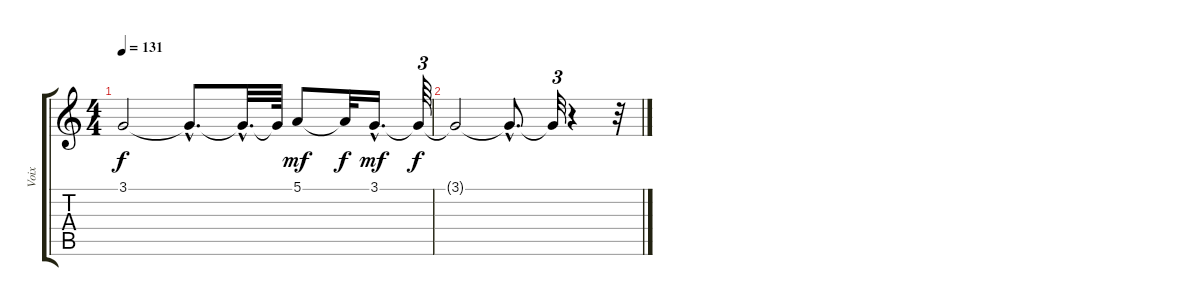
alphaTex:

\track ("Voix" "Voix") {instrument voiceoohs}
\staff {score tabs}
\tuning (E4 B3 G3 D3 A2 E2) {hide}
\ts (4 4)
\tempo 131
\clef g2
\ks c
3.1{t}.2{dy f} 3.1{hac t}.8{d} 3.1{hac t}.32{d} 3.1{t}.64 5.1.8{dy mf} 5.1{t}.32{dy f} 3.1{hac}.16{d dy mf} 3.1{t}.64{tu (3 2) dy f} |
3.1{t}.2 3.1{hac t}.8{d} 3.1{t}.32{tu (3 2)} r.4 r.32
